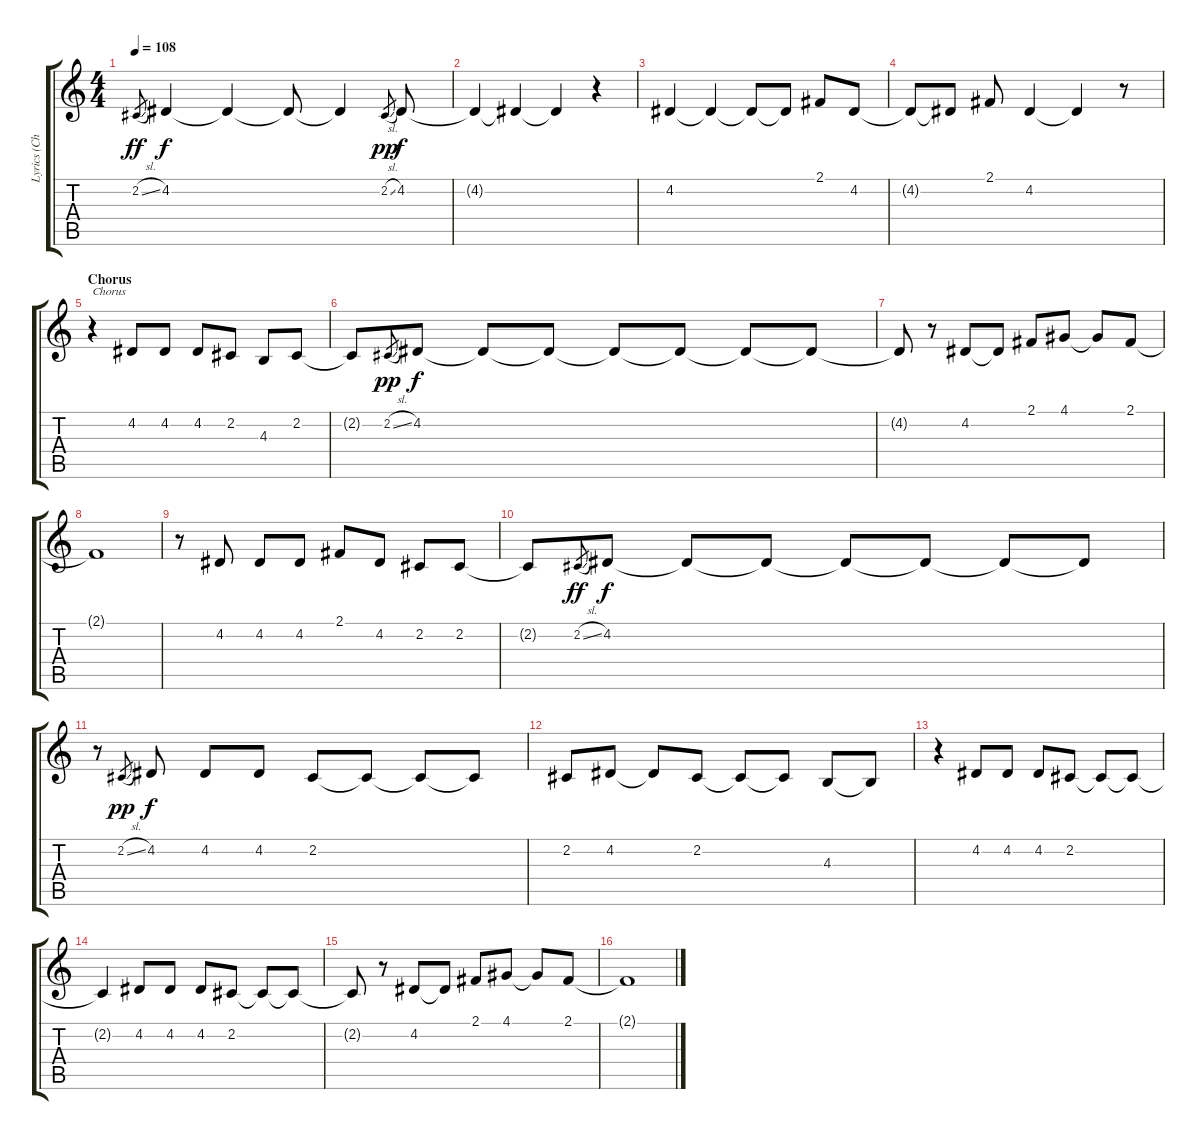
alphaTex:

\track ("Lyrics (Chester)" "Lyrics (Ch") {instrument oboe}
\staff {score tabs}
\tuning (E4 B3 G3 D3 A2 E2) {hide}
\ts (4 4)
\tempo 108
\clef g2
\ks c
2.2{sl}.8{gr dy ff} 4.2.4{dy f instrument panflute} 4.2{t}.4 4.2{t}.8 4.2{t}.4 2.2{sl}.8{gr dy pp} 4.2.8{dy f} |
4.2{t}.4{instrument panflute} 4.2{t}.4 4.2{t}.4 r.4 |
4.2.4{instrument panflute} 4.2{t}.4 4.2{t}.8 4.2{t}.8 2.1.8 4.2.8 |
4.2{t}.8{instrument panflute} 4.2{t}.8 2.1.8 4.2.4 4.2{t}.4 r.8 |
\section ("" "Chorus")
r.4{txt "Chorus" volume 16 instrument oboe} 4.2.8 4.2.8 4.2.8 2.2.8 4.3.8 2.2.8 |
2.2{t}.8 2.2{sl}.8{gr dy pp} 4.2.8{dy f} 4.2{t}.8 4.2{t}.8 4.2{t}.8 4.2{t}.8 4.2{t}.8 4.2{t}.8 |
4.2{t}.8 r.8 4.2.8 4.2{t}.8 2.1.8 4.1.8 4.1{t}.8 2.1.8 |
2.1{t}.1 |
r.8 4.2.8 4.2.8 4.2.8 2.1.8 4.2.8 2.2.8 2.2.8 |
2.2{t}.8 2.2{sl}.8{gr dy ff} 4.2.8{dy f} 4.2{t}.8 4.2{t}.8 4.2{t}.8 4.2{t}.8 4.2{t}.8 4.2{t}.8 |
r.8 2.2{sl}.8{gr dy pp} 4.2.8{dy f} 4.2.8 4.2.8 2.2.8 2.2{t}.8 2.2{t}.8 2.2{t}.8 |
2.2.8 4.2.8 4.2{t}.8 2.2.8 2.2{t}.8 2.2{t}.8 4.3.8 4.3{t}.8 |
r.4 4.2.8 4.2.8 4.2.8 2.2.8 2.2{t}.8 2.2{t}.8 |
2.2{t}.4 4.2.8 4.2.8 4.2.8 2.2.8 2.2{t}.8 2.2{t}.8 |
2.2{t}.8 r.8 4.2.8 4.2{t}.8 2.1.8 4.1.8 4.1{t}.8 2.1.8 |
2.1{t}.1
